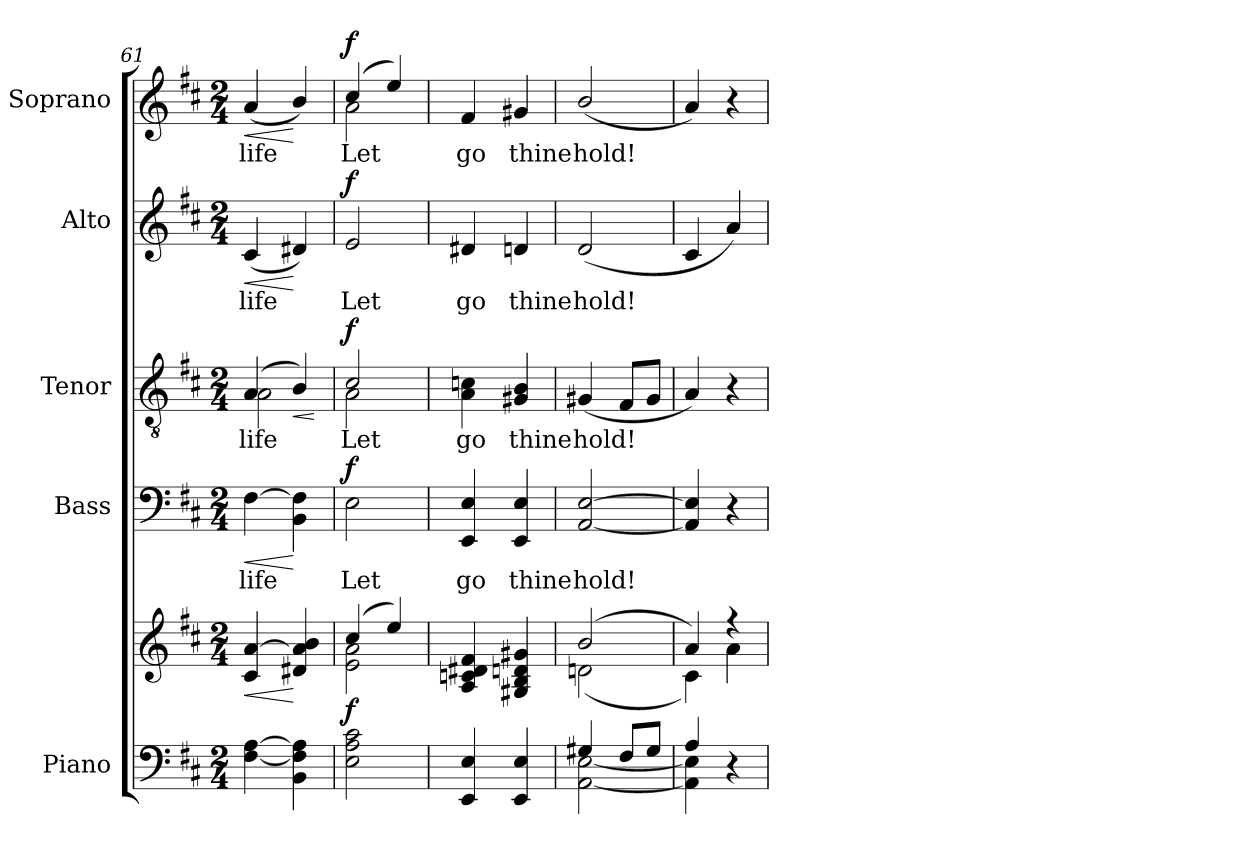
**kern	**kern	**dynam	**kern	**text	**dynam	**kern	**text	**dynam	**kern	**text	**dynam	**kern	**text	**dynam
*part5	*part5	*part5	*part4	*part4	*part4	*part3	*part3	*part3	*part2	*part2	*part2	*part1	*part1	*part1
*staff6	*staff5	*staff5/6	*staff4	*staff4	*staff4	*staff3	*staff3	*staff3	*staff2	*staff2	*staff2	*staff1	*staff1	*staff1
*I"Piano	*	*	*I"Bass	*	*	*I"Tenor	*	*	*I"Alto	*	*	*I"Soprano	*	*
*I'Pno.	*	*	*I'B.	*	*	*I'T.	*	*	*I'A.	*	*	*I'S.	*	*
*clefF4	*clefG2	*	*clefF4	*	*	*clefGv2	*	*	*clefG2	*	*	*clefG2	*	*
*	*	*	*	*	*	*ITrd7c12	*	*	*	*	*	*	*	*
*k[f#c#]	*k[f#c#]	*	*k[f#c#]	*	*	*k[f#c#]	*	*	*k[f#c#]	*	*	*k[f#c#]	*	*
*D:	*D:	*	*D:	*	*	*D:	*	*	*D:	*	*	*D:	*	*
*M2/4	*M2/4	*	*M2/4	*	*	*M2/4	*	*	*M2/4	*	*	*M2/4	*	*
=61	=61	=61	=61	=61	=61	=61	=61	=61	=61	=61	=61	=61	=61	=61
!	!	!LO:HP:b	!	!	!	!	!	!	!	!	!	!	!	!
!	!	!	!	!LO:LY:b:color=#000000	!LO:HP:b	!	!	!	!	!	!	!	!	!
!	!	!	!	!	!	!	!LO:LY:b:color=#000000	!	!	!	!	!	!	!
*	*	*	*	*	*	*^	*	*	*	*	*	*	*	*
!	!	!	!	!	!	!	!	!	!	!	!LO:LY:b:color=#000000	!LO:HP:b	!	!	!
!	!	!	!	!	!	!	!	!	!	!	!	!	!	!LO:LY:b:color=#000000	!LO:HP:b
[<4F#i\ [>4Ai	4c#i/ [>4ai	<	[>4F#i\	life	<	(4AAi/	2AAi\	life	.	(4c#i/	life	<	(4ai/	life	<
!	!	!	!	!	!	!	!	!	!LO:HP:b	!	!	!	!	!	!
4BBi\ 4F#i] 4Ai]	4d#Xi/ 4ai] 4bi	[	4BBi\ 4F#i]	.	[	4BBi/)	.	.	<	4d#Xi/)	.	[	4bi/)	.	[
*	*	*	*	*	*	*v	*v	*	*	*	*	*	*	*	*
.	.	.	.	.	.	.	.	[	.	.	.	.	.	.
=62	=62	=62	=62	=62	=62	=62	=62	=62	=62	=62	=62	=62	=62	=62
*	*^	*	*	*	*	*	*	*	*	*	*	*	*	*
!	!	!	!	!	!LO:LY:b:color=#000000	!	!	!	!	!	!	!	!	!	!
*	*	*	*	*	*	*	*^	*	*	*	*	*	*	*	*
!	!	!	!	!	!	!	!	!	!LO:LY:b:color=#000000	!	!	!	!	!	!	!
!	!	!	!	!	!	!	!	!	!	!	!	!LO:LY:b:color=#000000	!	!	!	!
!	!	!	!	!	!	!	!	!	!	!	!	!	!	!	!LO:LY:b:color=#000000	!
*	*	*	*	*	*	*	*	*	*	*	*	*	*	*^	*	*
2Ei\ 2Ai 2c#i	(4cc#i/	2ei\ 2ai	f	2Ei\	Let	f	2C#i/	2AAi\	Let	f	2ei/	Let	f	(4cc#i/	2ai\	Let	f
.	4eei/)	.	.	.	.	.	.	.	.	.	.	.	.	4eei/)	.	.	.
*	*v	*v	*	*	*	*	*v	*v	*	*	*	*	*	*v	*v	*	*
=63	=63	=63	=63	=63	=63	=63	=63	=63	=63	=63	=63	=63	=63	=63
!	!	!	!	!LO:LY:b:color=#000000	!	!	!	!	!	!	!	!	!	!
!	!	!	!	!	!	!	!LO:LY:b:color=#000000	!	!	!	!	!	!	!
!	!	!	!	!	!	!	!	!	!	!LO:LY:b:color=#000000	!	!	!	!
!	!	!	!	!	!	!	!	!	!	!	!	!	!LO:LY:b:color=#000000	!
4EEi/ 4Ei	4Ai/ 4cni 4d#Xi 4f#i	.	4EEi/ 4Ei	go	.	4AAi\ 4Cni	go	.	4d#Xi/	go	.	4f#i/	go	.
!	!	!	!	!LO:LY:b:color=#000000	!	!	!	!	!	!	!	!	!	!
!	!	!	!	!	!	!	!LO:LY:b:color=#000000	!	!	!	!	!	!	!
!	!	!	!	!	!	!	!	!	!	!LO:LY:b:color=#000000	!	!	!	!
!	!	!	!	!	!	!	!	!	!	!	!	!	!LO:LY:b:color=#000000	!
4EEi/ 4Ei	4G#Xi/ 4Bi 4dni 4g#Xi	.	4EEi/ 4Ei	thine	.	4GG#Xi/ 4BBi	thine	.	4dni/	thine	.	4g#Xi/	thine	.
!!LO:PB:g=z
=64	=64	=64	=64	=64	=64	=64	=64	=64	=64	=64	=64	=64	=64	=64
*^	*^	*	*	*	*	*	*	*	*	*	*	*	*	*
!	!	!	!	!	!	!LO:LY:b:color=#000000	!	!	!	!	!	!	!	!	!	!
!	!	!	!	!	!	!	!	!	!LO:LY:b:color=#000000	!	!	!	!	!	!	!
!	!	!	!	!	!	!	!	!	!	!	!	!LO:LY:b:color=#000000	!	!	!	!
!	!	!	!	!	!	!	!	!	!	!	!	!	!	!	!LO:LY:b:color=#000000	!
4G#Xi/	[<2AAi\ [<2Ei	(2bi/	(2dni\	.	[<2AAi/ [>2Ei	hold!	.	(4GG#Xi/	hold!	.	(2di/	hold!	.	(2bi/	hold!	.
8F#i/L	.	.	.	.	.	.	.	8FF#i/L	.	.	.	.	.	.	.	.
8G#i/J	.	.	.	.	.	.	.	8GG#i/J	.	.	.	.	.	.	.	.
=65	=65	=65	=65	=65	=65	=65	=65	=65	=65	=65	=65	=65	=65	=65	=65	=65
4Ai/	4AAi\] 4Ei]	4ai/)	4c#i\)	.	4AAi/] 4Ei]	.	.	4AAi/)	.	.	4c#i/	.	.	4ai/)	.	.
4ryy	4r	4r	4ai\	.	4r	.	.	4r	.	.	4ai/)	.	.	4r	.	.
*v	*v	*	*	*	*	*	*	*	*	*	*	*	*	*	*	*
*	*v	*v	*	*	*	*	*	*	*	*	*	*	*	*	*
=	=	=	=	=	=	=	=	=	=	=	=	=	=	=
*-	*-	*-	*-	*-	*-	*-	*-	*-	*-	*-	*-	*-	*-	*-
